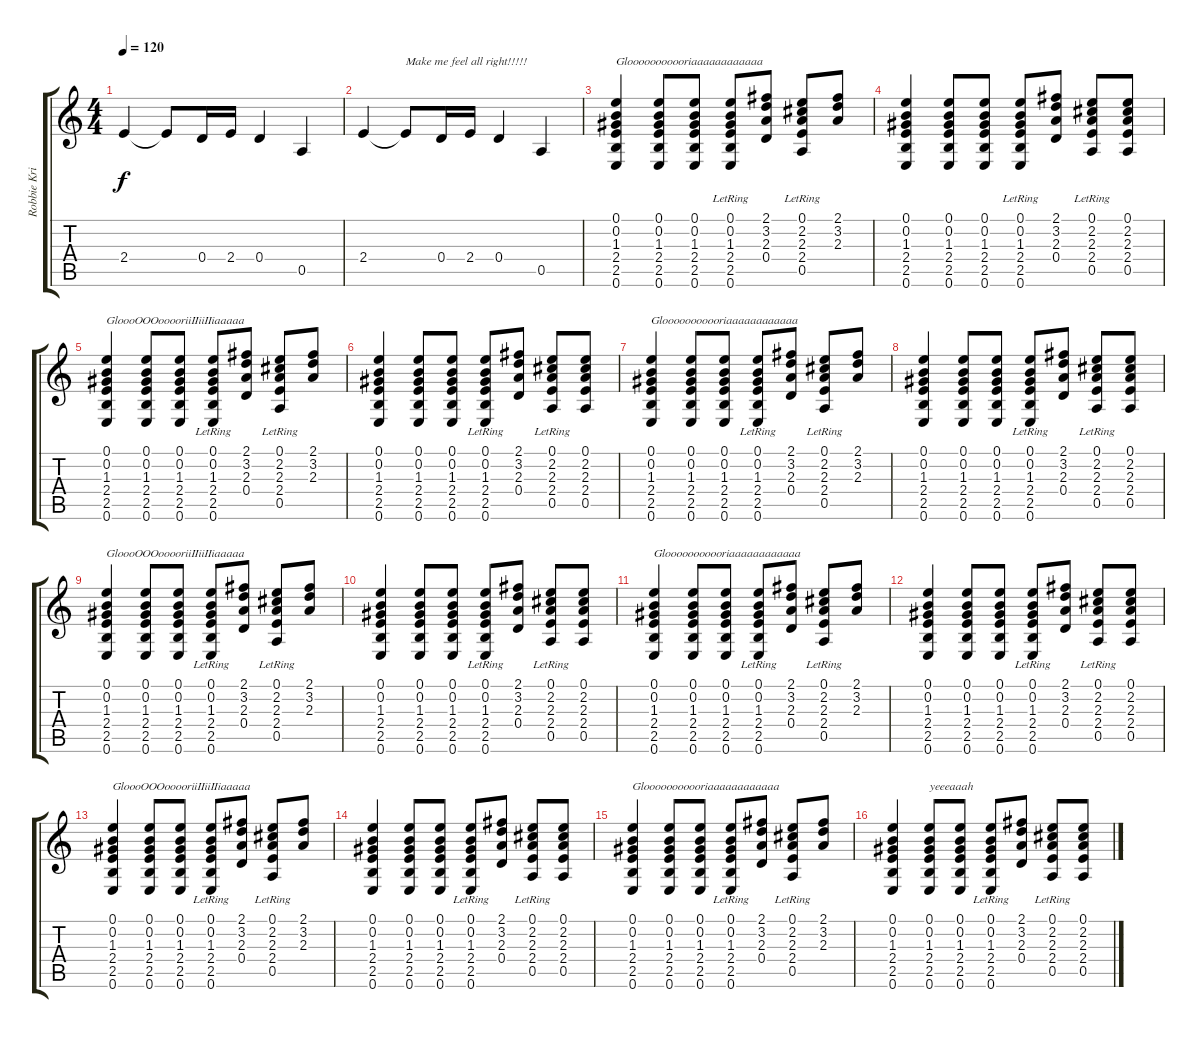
\track ("Robbie Krieger" "Robbie Kri") {instrument electricguitarclean}
\staff {score tabs}
\tuning (E4 B3 G3 D3 A2 E2) {hide}
\ts (4 4)
\tempo 120
\clef g2
\ks c
2.4.4{dy f} 2.4{t}.8 0.4.16 2.4.16 0.4.4 0.5.4 |
2.4.4 2.4{t}.8{txt "Make me feel all right!!!!!"} 0.4.16 2.4.16 0.4.4 0.5.4 |
(0.1 0.2 1.3 2.4 2.5 0.6).4{txt "Glooooooooooriaaaaaaaaaaaa"} (0.1 0.2 1.3 2.4 2.5 0.6).8 (0.1 0.2 1.3 2.4 2.5 0.6).8 (0.1 0.2 1.3 2.4 2.5{lr} 0.6{lr}).8 (2.1 3.2 2.3 0.4).8 (0.1 2.2 2.3 2.4{lr} 0.5{lr}).8 (2.1 3.2 2.3).8 |
(0.1 0.2 1.3 2.4 2.5 0.6).4 (0.1 0.2 1.3 2.4 2.5 0.6).8 (0.1 0.2 1.3 2.4 2.5 0.6).8 (0.1 0.2 1.3 2.4 2.5{lr} 0.6{lr}).8 (2.1 3.2 2.3 0.4).8 (0.1 2.2 2.3 2.4{lr} 0.5{lr}).8 (0.1 2.2 2.3 2.4 0.5).8 |
(0.1 0.2 1.3 2.4 2.5 0.6).4{txt "GloooOOOooooriiIIiiIIiaaaaa"} (0.1 0.2 1.3 2.4 2.5 0.6).8 (0.1 0.2 1.3 2.4 2.5 0.6).8 (0.1 0.2 1.3 2.4 2.5{lr} 0.6{lr}).8 (2.1 3.2 2.3 0.4).8 (0.1 2.2 2.3 2.4{lr} 0.5{lr}).8 (2.1 3.2 2.3).8 |
(0.1 0.2 1.3 2.4 2.5 0.6).4 (0.1 0.2 1.3 2.4 2.5 0.6).8 (0.1 0.2 1.3 2.4 2.5 0.6).8 (0.1 0.2 1.3 2.4 2.5{lr} 0.6{lr}).8 (2.1 3.2 2.3 0.4).8 (0.1 2.2 2.3 2.4{lr} 0.5{lr}).8 (0.1 2.2 2.3 2.4 0.5).8 |
(0.1 0.2 1.3 2.4 2.5 0.6).4{txt "Glooooooooooriaaaaaaaaaaaa"} (0.1 0.2 1.3 2.4 2.5 0.6).8 (0.1 0.2 1.3 2.4 2.5 0.6).8 (0.1 0.2 1.3 2.4 2.5{lr} 0.6{lr}).8 (2.1 3.2 2.3 0.4).8 (0.1 2.2 2.3 2.4{lr} 0.5{lr}).8 (2.1 3.2 2.3).8 |
(0.1 0.2 1.3 2.4 2.5 0.6).4 (0.1 0.2 1.3 2.4 2.5 0.6).8 (0.1 0.2 1.3 2.4 2.5 0.6).8 (0.1 0.2 1.3 2.4 2.5{lr} 0.6{lr}).8 (2.1 3.2 2.3 0.4).8 (0.1 2.2 2.3 2.4{lr} 0.5{lr}).8 (0.1 2.2 2.3 2.4 0.5).8 |
(0.1 0.2 1.3 2.4 2.5 0.6).4{txt "GloooOOOooooriiIIiiIIiaaaaa"} (0.1 0.2 1.3 2.4 2.5 0.6).8 (0.1 0.2 1.3 2.4 2.5 0.6).8 (0.1 0.2 1.3 2.4 2.5{lr} 0.6{lr}).8 (2.1 3.2 2.3 0.4).8 (0.1 2.2 2.3 2.4{lr} 0.5{lr}).8 (2.1 3.2 2.3).8 |
(0.1 0.2 1.3 2.4 2.5 0.6).4 (0.1 0.2 1.3 2.4 2.5 0.6).8 (0.1 0.2 1.3 2.4 2.5 0.6).8 (0.1 0.2 1.3 2.4 2.5{lr} 0.6{lr}).8 (2.1 3.2 2.3 0.4).8 (0.1 2.2 2.3 2.4{lr} 0.5{lr}).8 (0.1 2.2 2.3 2.4 0.5).8 |
(0.1 0.2 1.3 2.4 2.5 0.6).4{txt "Glooooooooooriaaaaaaaaaaaa"} (0.1 0.2 1.3 2.4 2.5 0.6).8 (0.1 0.2 1.3 2.4 2.5 0.6).8 (0.1 0.2 1.3 2.4 2.5{lr} 0.6{lr}).8 (2.1 3.2 2.3 0.4).8 (0.1 2.2 2.3 2.4{lr} 0.5{lr}).8 (2.1 3.2 2.3).8 |
(0.1 0.2 1.3 2.4 2.5 0.6).4 (0.1 0.2 1.3 2.4 2.5 0.6).8 (0.1 0.2 1.3 2.4 2.5 0.6).8 (0.1 0.2 1.3 2.4 2.5{lr} 0.6{lr}).8 (2.1 3.2 2.3 0.4).8 (0.1 2.2 2.3 2.4{lr} 0.5{lr}).8 (0.1 2.2 2.3 2.4 0.5).8 |
(0.1 0.2 1.3 2.4 2.5 0.6).4{txt "GloooOOOooooriiIIiiIIiaaaaa"} (0.1 0.2 1.3 2.4 2.5 0.6).8 (0.1 0.2 1.3 2.4 2.5 0.6).8 (0.1 0.2 1.3 2.4 2.5{lr} 0.6{lr}).8 (2.1 3.2 2.3 0.4).8 (0.1 2.2 2.3 2.4{lr} 0.5{lr}).8 (2.1 3.2 2.3).8 |
(0.1 0.2 1.3 2.4 2.5 0.6).4 (0.1 0.2 1.3 2.4 2.5 0.6).8 (0.1 0.2 1.3 2.4 2.5 0.6).8 (0.1 0.2 1.3 2.4 2.5{lr} 0.6{lr}).8 (2.1 3.2 2.3 0.4).8 (0.1 2.2 2.3 2.4{lr} 0.5{lr}).8 (0.1 2.2 2.3 2.4 0.5).8 |
(0.1 0.2 1.3 2.4 2.5 0.6).4{txt "Glooooooooooriaaaaaaaaaaaa"} (0.1 0.2 1.3 2.4 2.5 0.6).8 (0.1 0.2 1.3 2.4 2.5 0.6).8 (0.1 0.2 1.3 2.4 2.5{lr} 0.6{lr}).8 (2.1 3.2 2.3 0.4).8 (0.1 2.2 2.3 2.4{lr} 0.5{lr}).8 (2.1 3.2 2.3).8 |
(0.1 0.2 1.3 2.4 2.5 0.6).4 (0.1 0.2 1.3 2.4 2.5 0.6).8{txt "yeeeaaah"} (0.1 0.2 1.3 2.4 2.5 0.6).8 (0.1 0.2 1.3 2.4 2.5{lr} 0.6{lr}).8 (2.1 3.2 2.3 0.4).8 (0.1 2.2 2.3 2.4{lr} 0.5{lr}).8 (0.1 2.2 2.3 2.4 0.5).8
